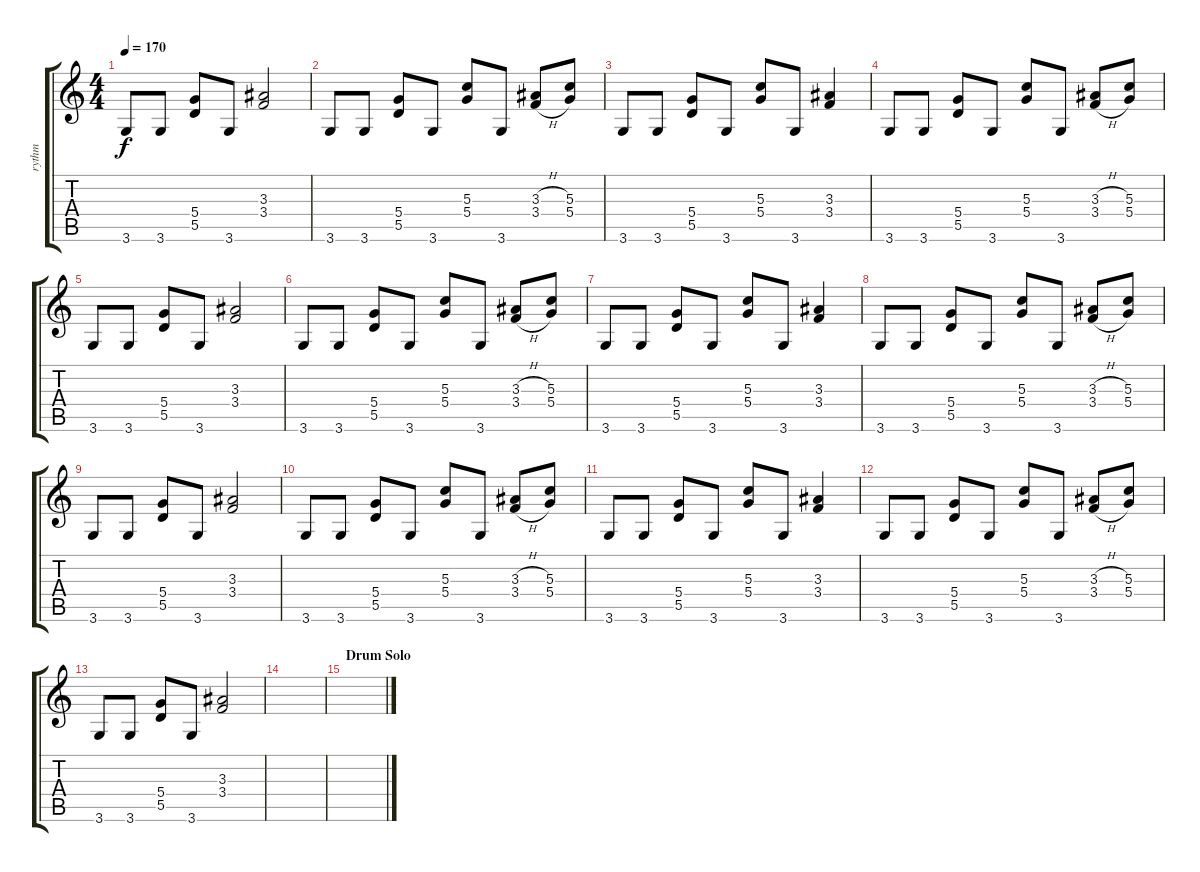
\track ("rythm" "rythm") {instrument distortionguitar}
\staff {score tabs}
\tuning (E4 B3 G3 D3 A2 E2) {hide}
\ts (4 4)
\tempo 170
\clef g2
\ks c
3.6.8{dy f} 3.6.8 (5.4 5.5).8 3.6.8 (3.3 3.4).2 |
3.6.8 3.6.8 (5.4 5.5).8 3.6.8 (5.3 5.4).8 3.6.8 (3.3{h} 3.4{h}).8 (5.3 5.4).8 |
3.6.8 3.6.8 (5.4 5.5).8 3.6.8 (5.3 5.4).8 3.6.8 (3.3 3.4).4 |
3.6.8 3.6.8 (5.4 5.5).8 3.6.8 (5.3 5.4).8 3.6.8 (3.3{h} 3.4{h}).8 (5.3 5.4).8 |
3.6.8 3.6.8 (5.4 5.5).8 3.6.8 (3.3 3.4).2 |
3.6.8 3.6.8 (5.4 5.5).8 3.6.8 (5.3 5.4).8 3.6.8 (3.3{h} 3.4{h}).8 (5.3 5.4).8 |
3.6.8 3.6.8 (5.4 5.5).8 3.6.8 (5.3 5.4).8 3.6.8 (3.3 3.4).4 |
3.6.8 3.6.8 (5.4 5.5).8 3.6.8 (5.3 5.4).8 3.6.8 (3.3{h} 3.4{h}).8 (5.3 5.4).8 |
3.6.8 3.6.8 (5.4 5.5).8 3.6.8 (3.3 3.4).2 |
3.6.8 3.6.8 (5.4 5.5).8 3.6.8 (5.3 5.4).8 3.6.8 (3.3{h} 3.4{h}).8 (5.3 5.4).8 |
3.6.8 3.6.8 (5.4 5.5).8 3.6.8 (5.3 5.4).8 3.6.8 (3.3 3.4).4 |
3.6.8 3.6.8 (5.4 5.5).8 3.6.8 (5.3 5.4).8 3.6.8 (3.3{h} 3.4{h}).8 (5.3 5.4).8 |
3.6.8 3.6.8 (5.4 5.5).8 3.6.8 (3.3 3.4).2 |
|
\section ("" "Drum Solo")
